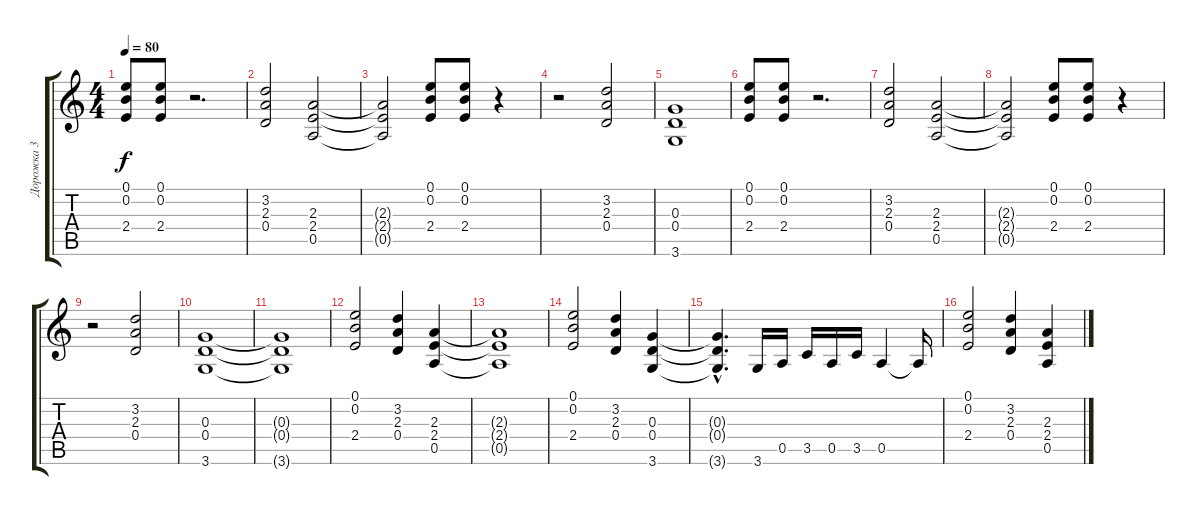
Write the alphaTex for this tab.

\track ("Дорожка 3" "Дорожка 3") {instrument distortionguitar}
\staff {score tabs}
\tuning (E4 B3 G3 D3 A2 E2) {hide}
\ts (4 4)
\tempo 80
\clef g2
\ks c
(0.1 0.2 2.4).8{dy f} (0.1 0.2 2.4).8 r.2{d} |
(3.2 2.3 0.4).2 (2.3 2.4 0.5).2 |
(2.3{t} 2.4{t} 0.5{t}).2 (0.1 0.2 2.4).8 (0.1 0.2 2.4).8 r.4 |
r.2 (3.2 2.3 0.4).2 |
(0.3 0.4 3.6).1 |
(0.1 0.2 2.4).8 (0.1 0.2 2.4).8 r.2{d} |
(3.2 2.3 0.4).2 (2.3 2.4 0.5).2 |
(2.3{t} 2.4{t} 0.5{t}).2 (0.1 0.2 2.4).8 (0.1 0.2 2.4).8 r.4 |
r.2 (3.2 2.3 0.4).2 |
(0.3 0.4 3.6).1 |
(0.3{t} 0.4{t} 3.6{t}).1 |
(0.1 0.2 2.4).2 (3.2 2.3 0.4).4 (2.3 2.4 0.5).4 |
(2.3{t} 2.4{t} 0.5{t}).1 |
(0.1 0.2 2.4).2 (3.2 2.3 0.4).4 (0.3 0.4 3.6).4 |
(0.3{hac t} 0.4{hac t} 3.6{hac t}).4{d} 3.6.16 0.5.16 3.5.16 0.5.16 3.5.16 0.5.4 0.5{t}.16 |
(0.1 0.2 2.4).2 (3.2 2.3 0.4).4 (2.3 2.4 0.5).4
